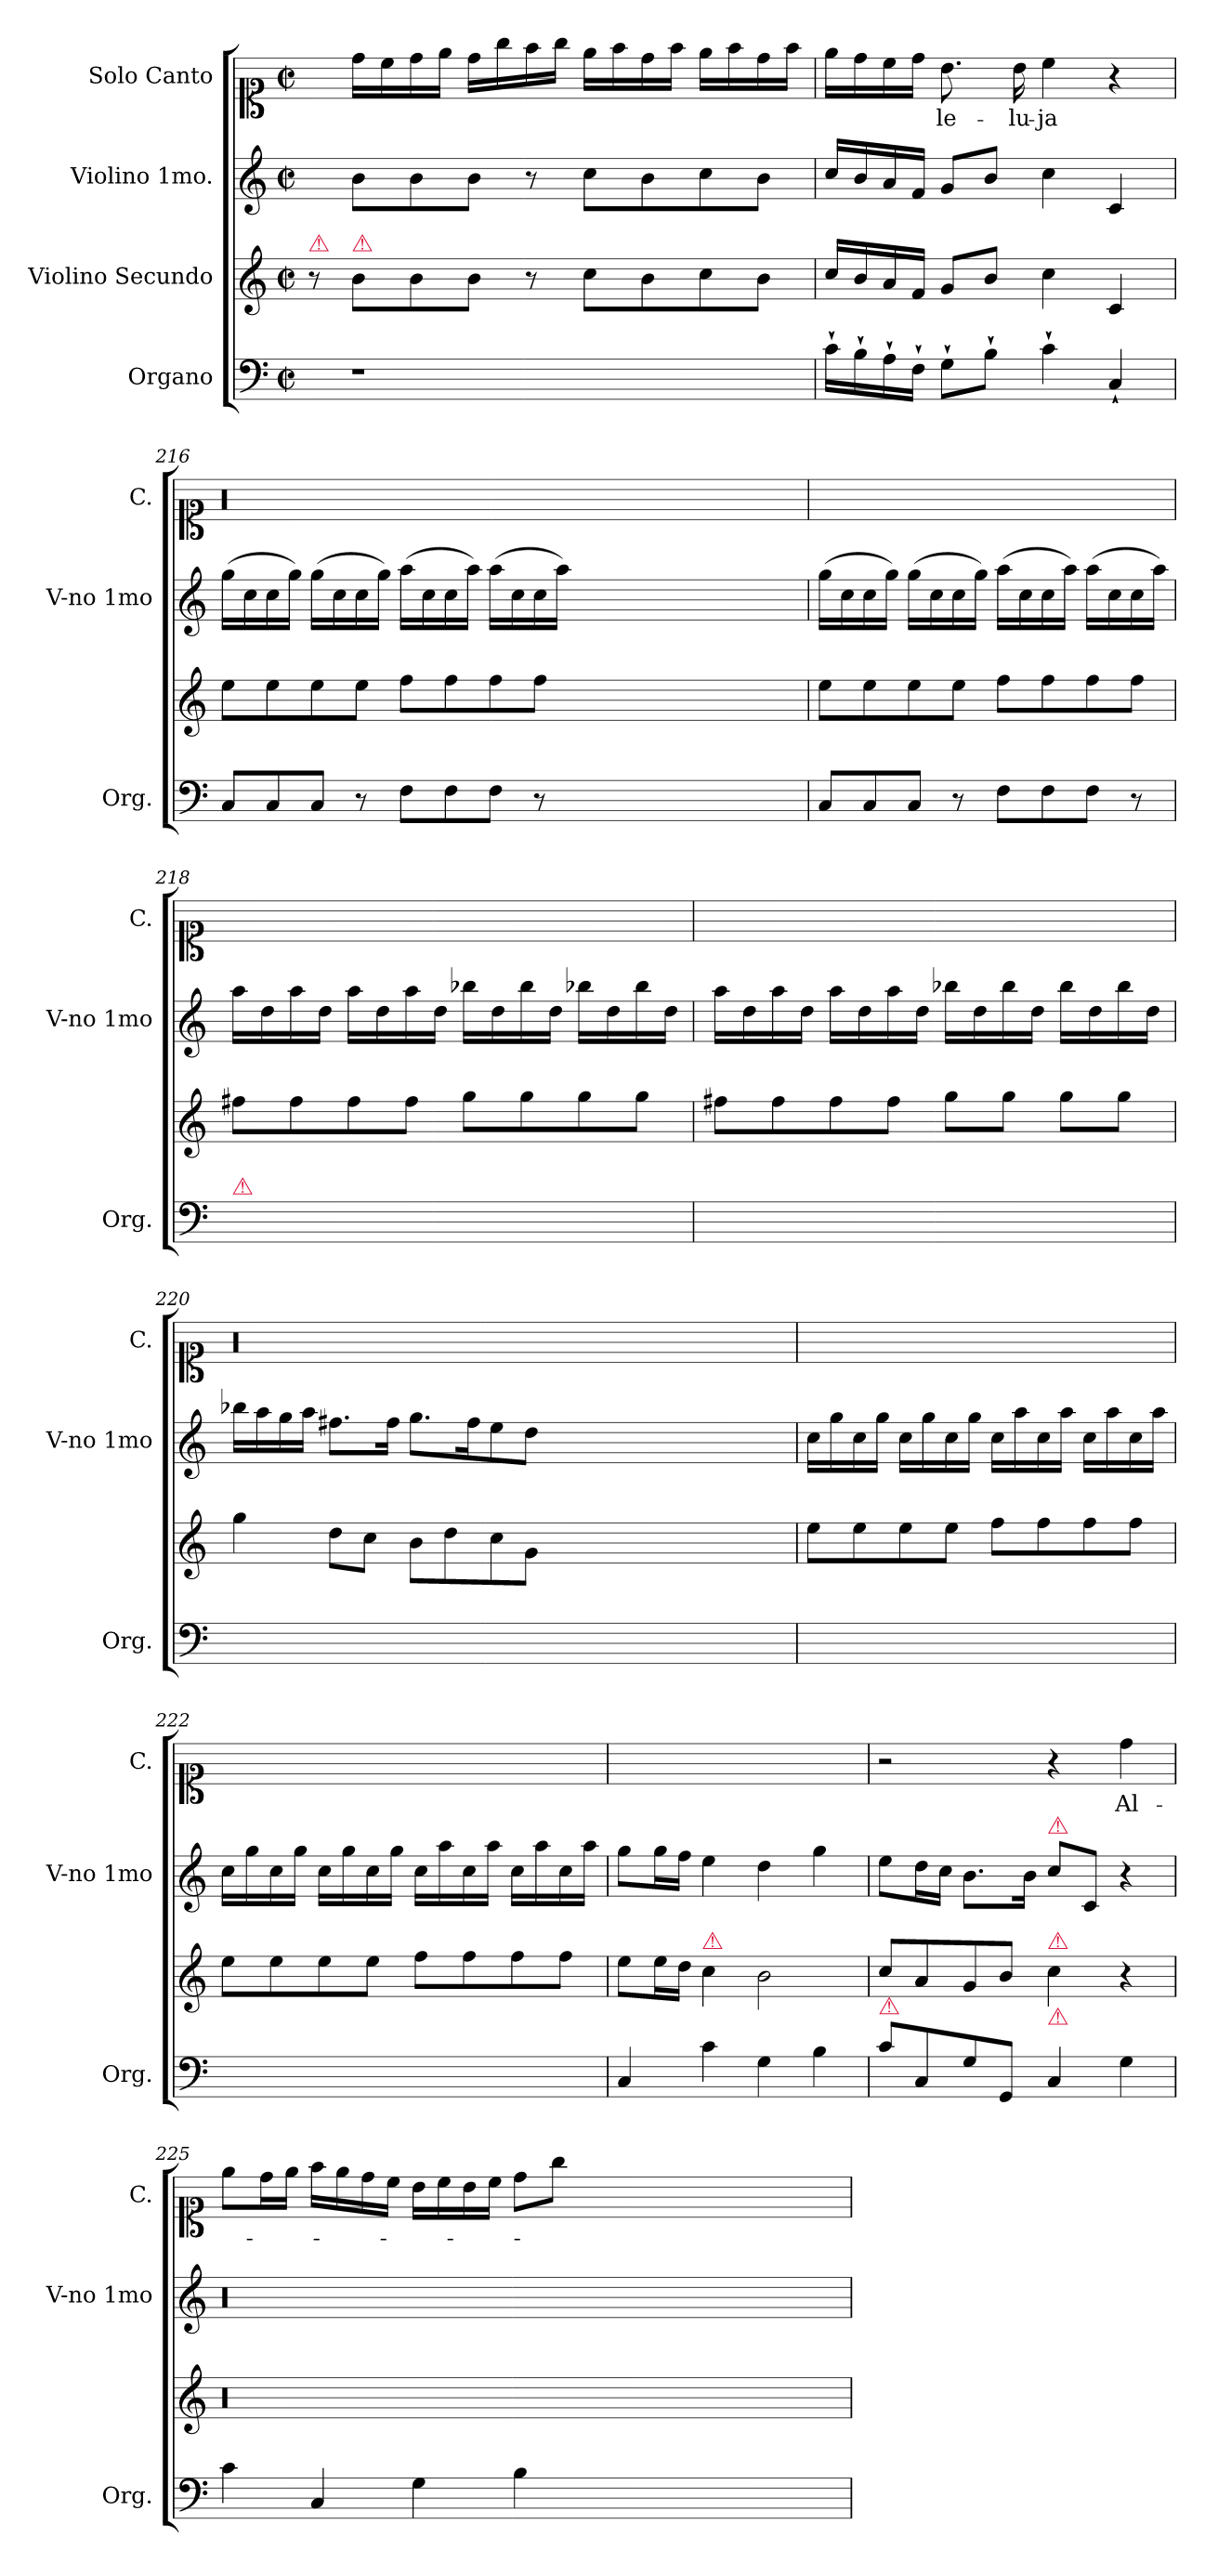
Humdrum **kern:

**kern	**kern	**kern	**kern	**text
*part4	*part3	*part2	*part1	*part1
*staff4	*staff3	*staff2	*staff1	*staff1
*I"Organo	*I"Violino Secundo	*I"Violino 1mo.	*I"Solo Canto	*
*I'Org.	*	*I'V-no 1mo	*I'C.	*
*clefF4	*clefG2	*clefG2	*clefC1	*
*k[]	*k[]	*k[]	*k[]	*
*M2/2	*M2/2	*M2/2	*M2/2	*
*met(c|)	*met(c|)	*met(c|)	*met(c|)	*
=	=	=	=	=
!	!LO:TX:a:color=crimson:t=⚠	!	!	!
8ryy	8r	8ryy	8ryy	.
!	!LO:TX:a:color=crimson:t=⚠	!	!	!
1r	8b\L	8b\L	16dd\LL	.
.	.	.	16cc\	.
.	8b\	8b\	16dd\	.
.	.	.	16ee\JJ	.
.	8b\J	8b\J	16dd\LL	.
.	.	.	16gg\	.
.	8r	8r	16ff\	.
.	.	.	16gg\JJ	.
.	8cc\L	8cc\L	16ee\LL	.
.	.	.	16ff\	.
.	8b\	8b\	16dd\	.
.	.	.	16ff\JJ	.
.	8cc\	8cc\	16ee\LL	.
.	.	.	16ff\	.
.	8b\J	8b\J	16dd\	.
.	.	.	16ff\JJ	.
=215	=215	=215	=215	=215
16c`>\LL	16cc/LL	16cc/LL	16ee\LL	.
16B`>\	16b/	16b/	16dd\	.
16A`>\	16a/	16a/	16cc\	.
16F`>\JJ	16f/JJ	16f/JJ	16dd\JJ	.
8G`>\L	8g/L	8g/L	8.b\	-le-
8B`>\J	8b/J	8b/J	.	.
.	.	.	16b\	-lu-
4c`>\	4cc\	4cc\	4cc\	-ja
4C`>/	4c/	4c/	4r	.
=216	=216	=216	=216	=216
8C/L	8ee\L	(>16gg\LL	00r	.
.	.	16cc\	.	.
8C/	8ee\	16cc\	.	.
.	.	16gg\JJ)	.	.
8C/J	8ee\	(>16gg\LL	.	.
.	.	16cc\	.	.
8r	8ee\J	16cc\	.	.
.	.	16gg\JJ)	.	.
8F\L	8ff\L	(>16aa\LL	.	.
.	.	16cc\	.	.
8F\	8ff\	16cc\	.	.
.	.	16aa\JJ)	.	.
8F\J	8ff\	(>16aa\LL	.	.
.	.	16cc\	.	.
8r	8ff\J	16cc\	.	.
.	.	16aa\JJ)	.	.
0.ryy	0.ryy	0.ryy	.	.
=217	=217	=217	=217	=217
8C/L	8ee\L	(>16gg\LL	1ryy	.
.	.	16cc\	.	.
8C/	8ee\	16cc\	.	.
.	.	16gg\JJ)	.	.
8C/J	8ee\	(>16gg\LL	.	.
.	.	16cc\	.	.
8r	8ee\J	16cc\	.	.
.	.	16gg\JJ)	.	.
8F\L	8ff\L	(>16aa\LL	.	.
.	.	16cc\	.	.
8F\	8ff\	16cc\	.	.
.	.	16aa\JJ)	.	.
8F\J	8ff\	(>16aa\LL	.	.
.	.	16cc\	.	.
8r	8ff\J	16cc\	.	.
.	.	16aa\JJ)	.	.
=218	=218	=218	=218	=218
!LO:TX:a:color=crimson:t=⚠	!	!	!	!
1ryy	8ff#X\L	16aa\LL	1ryy	.
.	.	16dd\	.	.
.	8ff#\	16aa\	.	.
.	.	16dd\JJ	.	.
.	8ff#\	16aa\LL	.	.
.	.	16dd\	.	.
.	8ff#\J	16aa\	.	.
.	.	16dd\JJ	.	.
.	8gg\L	16bb-X\LL	.	.
.	.	16dd\	.	.
.	8gg\	16bb-\	.	.
.	.	16dd\JJ	.	.
.	8gg\	16bb-X\LL	.	.
.	.	16dd\	.	.
.	8gg\J	16bb-\	.	.
.	.	16dd\JJ	.	.
=219	=219	=219	=219	=219
1ryy	8ff#X\L	16aa\LL	1ryy	.
.	.	16dd\	.	.
.	8ff#\	16aa\	.	.
.	.	16dd\JJ	.	.
.	8ff#\	16aa\LL	.	.
.	.	16dd\	.	.
.	8ff#\J	16aa\	.	.
.	.	16dd\JJ	.	.
.	8gg\L	16bb-X\LL	.	.
.	.	16dd\	.	.
.	8gg\J	16bb-\	.	.
.	.	16dd\JJ	.	.
.	8gg\L	16bb-\LL	.	.
.	.	16dd\	.	.
.	8gg\J	16bb-\	.	.
.	.	16dd\JJ	.	.
=220	=220	=220	=220	=220
1ryy	4gg\	16bb-X\LL	00r	.
.	.	16aa\	.	.
.	.	16gg\	.	.
.	.	16aa\JJ	.	.
.	8dd\L	8.ff#X\L	.	.
.	8cc\J	.	.	.
.	.	16ff#\Jk	.	.
.	8b\L	8.gg\L	.	.
.	8dd\	.	.	.
.	.	16ff#\K	.	.
.	8cc\	8ee\	.	.
.	8g\J	8dd\J	.	.
0.ryy	0.ryy	0.ryy	.	.
=221	=221	=221	=221	=221
1ryy	8ee\L	16cc\LL	1ryy	.
.	.	16gg\	.	.
.	8ee\	16cc\	.	.
.	.	16gg\JJ	.	.
.	8ee\	16cc\LL	.	.
.	.	16gg\	.	.
.	8ee\J	16cc\	.	.
.	.	16gg\JJ	.	.
.	8ff\L	16cc\LL	.	.
.	.	16aa\	.	.
.	8ff\	16cc\	.	.
.	.	16aa\JJ	.	.
.	8ff\	16cc\LL	.	.
.	.	16aa\	.	.
.	8ff\J	16cc\	.	.
.	.	16aa\JJ	.	.
=222	=222	=222	=222	=222
1ryy	8ee\L	16cc\LL	1ryy	.
.	.	16gg\	.	.
.	8ee\	16cc\	.	.
.	.	16gg\JJ	.	.
.	8ee\	16cc\LL	.	.
.	.	16gg\	.	.
.	8ee\J	16cc\	.	.
.	.	16gg\JJ	.	.
.	8ff\L	16cc\LL	.	.
.	.	16aa\	.	.
.	8ff\	16cc\	.	.
.	.	16aa\JJ	.	.
.	8ff\	16cc\LL	.	.
.	.	16aa\	.	.
.	8ff\J	16cc\	.	.
.	.	16aa\JJ	.	.
=223	=223	=223	=223	=223
4C	8ee\L	8gg\L	1ryy	.
.	16ee\L	16gg\L	.	.
.	16dd\JJ	16ff\JJ	.	.
!	!LO:TX:a:color=crimson:t=⚠	!	!	!
4c	4cc\	4ee\	.	.
4G	2b\	4dd\	.	.
4B	.	4gg\	.	.
=224	=224	=224	=224	=224
!LO:TX:a:color=crimson:t=⚠	!	!	!	!
8c\L	8cc/L	8ee\L	2r	.
8C/	8a/	16dd\L	.	.
.	.	16cc\JJ	.	.
8G\	8g/	8.b\L	.	.
8GG/J	8b/J	.	.	.
.	.	16b\Jk	.	.
!	!	!LO:TX:a:color=crimson:t=⚠	!	!
!	!LO:TX:b:Bi:color=crimson:t=⚠	!	!	!
!	!LO:TX:a:color=crimson:t=⚠	!	!	!
4C/	4cc\	8cc\L	4r	.
.	.	8c/J	.	.
4G\	4r	4r	4dd\	Al-
=225	=225	=225	=225	=225
4c\	00r	00r	8ee\L	.
.	.	.	16dd\L	.
.	.	.	16ee\JJ	.
4C/	.	.	16ff\LL	.
.	.	.	16ee\	.
.	.	.	16dd\	.
.	.	.	16cc\JJ	.
4G\	.	.	16b\LL	.
.	.	.	16cc\	.
.	.	.	16b\	.
.	.	.	16cc\JJ	.
4B\	.	.	8dd\L	.
.	.	.	8gg\J	.
0.ryy	.	.	0.ryy	.
=	=	=	=	=
*-	*-	*-	*-	*-
